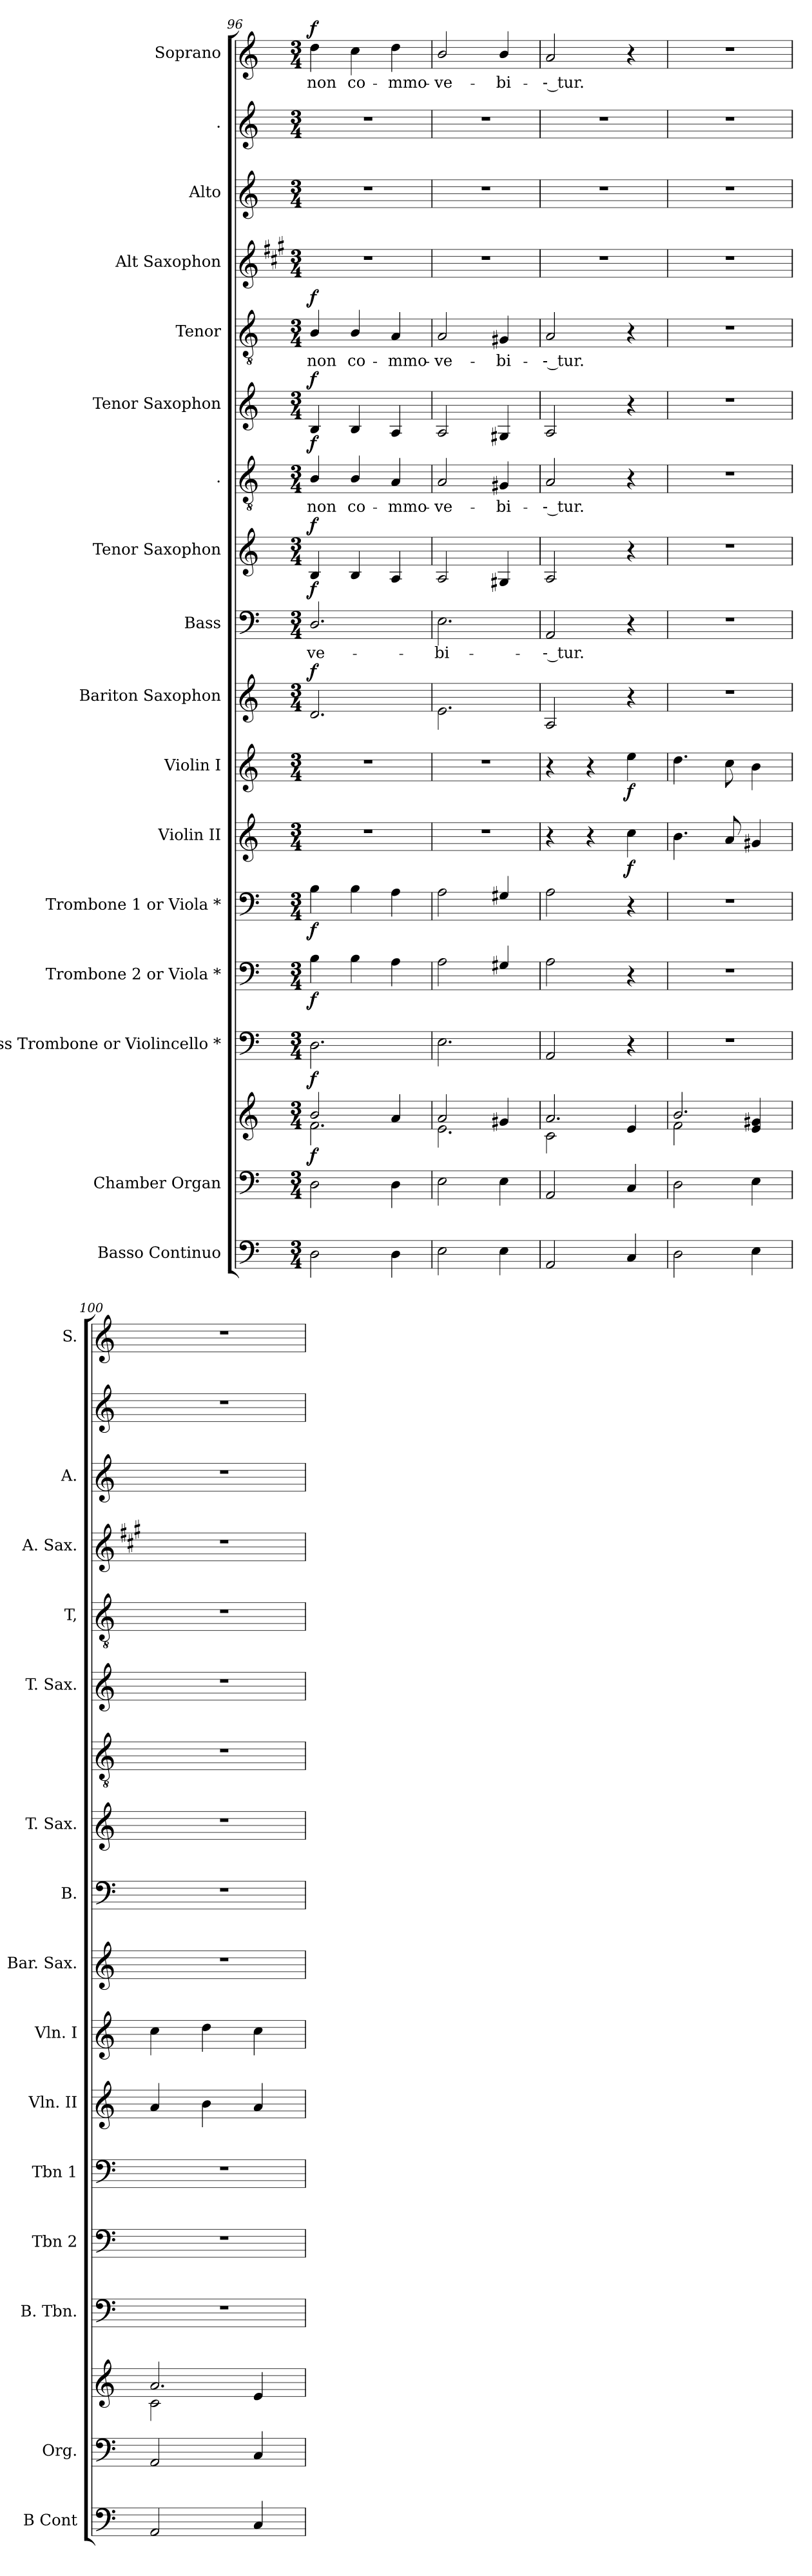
**kern	**kern	**kern	**dynam	**kern	**dynam	**kern	**dynam	**kern	**dynam	**kern	**dynam	**kern	**dynam	**kern	**dynam	**kern	**text	**dynam	**kern	**dynam	**kern	**text	**dynam	**kern	**dynam	**kern	**text	**dynam	**kern	**kern	**kern	**kern	**text	**dynam
*part17	*part16	*part16	*part16	*part15	*part15	*part14	*part14	*part13	*part13	*part12	*part12	*part11	*part11	*part10	*part10	*part9	*part9	*part9	*part8	*part8	*part7	*part7	*part7	*part6	*part6	*part5	*part5	*part5	*part4	*part3	*part2	*part1	*part1	*part1
*staff18	*staff17	*staff16	*staff16/17	*staff15	*staff15	*staff14	*staff14	*staff13	*staff13	*staff12	*staff12	*staff11	*staff11	*staff10	*staff10	*staff9	*staff9	*staff9	*staff8	*staff8	*staff7	*staff7	*staff7	*staff6	*staff6	*staff5	*staff5	*staff5	*staff4	*staff3	*staff2	*staff1	*staff1	*staff1
*I"Basso  Continuo	*I"Chamber  Organ	*	*	*I"Bass Trombone or Violincello *	*	*I"Trombone 2 or Viola *	*	*I"Trombone 1 or Viola *	*	*I"Violin II	*	*I"Violin I	*	*I"Bariton Saxophon	*	*I"Bass	*	*	*I"Tenor Saxophon	*	*I".	*	*	*I"Tenor Saxophon	*	*I"Tenor	*	*	*I"Alt Saxophon	*I"Alto	*I".	*I"Soprano	*	*
*I'B Cont	*I'Org.	*	*	*I'B. Tbn.	*	*I'Tbn 2	*	*I'Tbn 1	*	*I'Vln. II	*	*I'Vln. I	*	*I'Bar. Sax.	*	*I'B.	*	*	*I'T. Sax.	*	*	*	*	*I'T. Sax.	*	*I'T,	*	*	*I'A. Sax.	*I'A.	*	*I'S.	*	*
*clefF4	*clefF4	*clefG2	*	*clefF4	*	*clefF4	*	*clefF4	*	*clefG2	*	*clefG2	*	*clefG2	*	*clefF4	*	*	*clefG2	*	*clefGv2	*	*	*clefG2	*	*clefGv2	*	*	*clefG2	*clefG2	*clefG2	*clefG2	*	*
*ITrd7c12	*	*	*	*	*	*	*	*	*	*	*	*	*	*ITrd12c21	*	*	*	*	*ITrd8c14	*	*ITrd7c12	*	*	*ITrd8c14	*	*ITrd7c12	*	*	*ITrd5c9	*	*	*	*	*
*k[]	*k[]	*k[]	*	*k[]	*	*k[]	*	*k[]	*	*k[]	*	*k[]	*	*k[]	*	*k[]	*	*	*k[]	*	*k[]	*	*	*k[]	*	*k[]	*	*	*k[]	*k[]	*k[]	*k[]	*	*
*M3/4	*M3/4	*M3/4	*	*M3/4	*	*M3/4	*	*M3/4	*	*M3/4	*	*M3/4	*	*M3/4	*	*M3/4	*	*	*M3/4	*	*M3/4	*	*	*M3/4	*	*M3/4	*	*	*M3/4	*M3/4	*M3/4	*M3/4	*	*
=96	=96	=96	=96	=96	=96	=96	=96	=96	=96	=96	=96	=96	=96	=96	=96	=96	=96	=96	=96	=96	=96	=96	=96	=96	=96	=96	=96	=96	=96	=96	=96	=96	=96	=96
*	*	*^	*	*	*	*	*	*	*	*	*	*	*	*	*	*	*	*	*	*	*	*	*	*	*	*	*	*	*	*	*	*	*	*
!	!	!	!	!LO:DY:b	!	!LO:DY:b	!	!LO:DY:b	!	!LO:DY:b	!	!	!	!	!	!LO:DY:a	!	!LO:LY:b	!LO:DY:a	!	!LO:DY:a	!	!LO:LY:b	!LO:DY:a	!	!LO:DY:a	!	!LO:LY:b	!LO:DY:a	!	!	!	!	!LO:LY:b	!LO:DY:a
2DD\	2D\	2b/	2.f\	f	2.D\	f	4B\	f	4B\	f	2.r	.	2.r	.	2.D/	f	2.D/	-ve-	f	4BB/	f	4BB/	non	f	4BB/	f	4BB/	non	f	2.r	2.r	2.r	4dd\	non	f
!	!	!	!	!	!	!	!	!	!	!	!	!	!	!	!	!	!	!	!	!	!	!	!LO:LY:b	!	!	!	!	!LO:LY:b	!	!	!	!	!	!LO:LY:b	!
.	.	.	.	.	.	.	4B\	.	4B\	.	.	.	.	.	.	.	.	.	.	4BB/	.	4BB/	co-	.	4BB/	.	4BB/	co-	.	.	.	.	4cc\	co-	.
!	!	!	!	!	!	!	!	!	!	!	!	!	!	!	!	!	!	!	!	!	!	!	!LO:LY:b	!	!	!	!	!LO:LY:b	!	!	!	!	!	!LO:LY:b	!
4DD\	4D\	4a/	.	.	.	.	4A\	.	4A\	.	.	.	.	.	.	.	.	.	.	4AA/	.	4AA/	-mmo-	.	4AA/	.	4AA/	-mmo-	.	.	.	.	4dd\	-mmo-	.
=97	=97	=97	=97	=97	=97	=97	=97	=97	=97	=97	=97	=97	=97	=97	=97	=97	=97	=97	=97	=97	=97	=97	=97	=97	=97	=97	=97	=97	=97	=97	=97	=97	=97	=97	=97
!	!	!	!	!	!	!	!	!	!	!	!	!	!	!	!	!	!	!LO:LY:b	!	!	!	!	!LO:LY:b	!	!	!	!	!LO:LY:b	!	!	!	!	!	!LO:LY:b	!
2EE\	2E\	2a/	2.e\	.	2.E\	.	2A\	.	2A\	.	2.r	.	2.r	.	2.E\	.	2.E\	-bi-	.	2AA/	.	2AA/	-ve-	.	2AA/	.	2AA/	-ve-	.	2.r	2.r	2.r	2b/	-ve-	.
!	!	!	!	!	!	!	!	!	!	!	!	!	!	!	!	!	!	!	!	!	!	!	!LO:LY:b	!	!	!	!	!LO:LY:b	!	!	!	!	!	!LO:LY:b	!
4EE\	4E\	4g#X/	.	.	.	.	4G#X/	.	4G#X/	.	.	.	.	.	.	.	.	.	.	4GG#X/	.	4GG#X/	-bi-	.	4GG#X/	.	4GG#X/	-bi-	.	.	.	.	4b/	-bi-	.
!!LO:PB:g=z
=98	=98	=98	=98	=98	=98	=98	=98	=98	=98	=98	=98	=98	=98	=98	=98	=98	=98	=98	=98	=98	=98	=98	=98	=98	=98	=98	=98	=98	=98	=98	=98	=98	=98	=98	=98
!	!	!	!	!	!	!	!	!	!	!	!	!	!	!	!	!	!	!LO:LY:b	!	!	!	!	!LO:LY:b	!	!	!	!	!LO:LY:b	!	!	!	!	!	!LO:LY:b	!
2AAA/	2AA/	2.a/	2c\	.	2AA/	.	2A\	.	2A\	.	4r	.	4r	.	2AA/	.	2AA/	-- tur.	.	2AA/	.	2AA/	-- tur.	.	2AA/	.	2AA/	-- tur.	.	2.r	2.r	2.r	2a/	-- tur.	.
.	.	.	.	.	.	.	.	.	.	.	4r	.	4r	.	.	.	.	.	.	.	.	.	.	.	.	.	.	.	.	.	.	.	.	.	.
!	!	!	!	!	!	!	!	!	!	!	!	!LO:DY:b	!	!LO:DY:b	!	!	!	!	!	!	!	!	!	!	!	!	!	!	!	!	!	!	!	!	!
4CC/	4C/	.	4e/	.	4r	.	4r	.	4r	.	4cc\	f	4ee\	f	4r	.	4r	.	.	4r	.	4r	.	.	4r	.	4r	.	.	.	.	.	4r	.	.
=99	=99	=99	=99	=99	=99	=99	=99	=99	=99	=99	=99	=99	=99	=99	=99	=99	=99	=99	=99	=99	=99	=99	=99	=99	=99	=99	=99	=99	=99	=99	=99	=99	=99	=99	=99
2DD\	2D\	2.b/	2f\	.	2.r	.	2.r	.	2.r	.	4.b\	.	4.dd\	.	2.r	.	2.r	.	.	2.r	.	2.r	.	.	2.r	.	2.r	.	.	2.r	2.r	2.r	2.r	.	.
.	.	.	.	.	.	.	.	.	.	.	8a/	.	8cc\	.	.	.	.	.	.	.	.	.	.	.	.	.	.	.	.	.	.	.	.	.	.
4EE\	4E\	.	4e/ 4g#X/	.	.	.	.	.	.	.	4g#X/	.	4b\	.	.	.	.	.	.	.	.	.	.	.	.	.	.	.	.	.	.	.	.	.	.
=100	=100	=100	=100	=100	=100	=100	=100	=100	=100	=100	=100	=100	=100	=100	=100	=100	=100	=100	=100	=100	=100	=100	=100	=100	=100	=100	=100	=100	=100	=100	=100	=100	=100	=100	=100
2AAA/	2AA/	2.a/	2c\	.	2.r	.	2.r	.	2.r	.	4a/	.	4cc\	.	2.r	.	2.r	.	.	2.r	.	2.r	.	.	2.r	.	2.r	.	.	2.r	2.r	2.r	2.r	.	.
.	.	.	.	.	.	.	.	.	.	.	4b\	.	4dd\	.	.	.	.	.	.	.	.	.	.	.	.	.	.	.	.	.	.	.	.	.	.
4CC/	4C/	.	4e/	.	.	.	.	.	.	.	4a/	.	4cc\	.	.	.	.	.	.	.	.	.	.	.	.	.	.	.	.	.	.	.	.	.	.
*	*	*v	*v	*	*	*	*	*	*	*	*	*	*	*	*	*	*	*	*	*	*	*	*	*	*	*	*	*	*	*	*	*	*	*	*
=	=	=	=	=	=	=	=	=	=	=	=	=	=	=	=	=	=	=	=	=	=	=	=	=	=	=	=	=	=	=	=	=	=	=
*-	*-	*-	*-	*-	*-	*-	*-	*-	*-	*-	*-	*-	*-	*-	*-	*-	*-	*-	*-	*-	*-	*-	*-	*-	*-	*-	*-	*-	*-	*-	*-	*-	*-	*-
